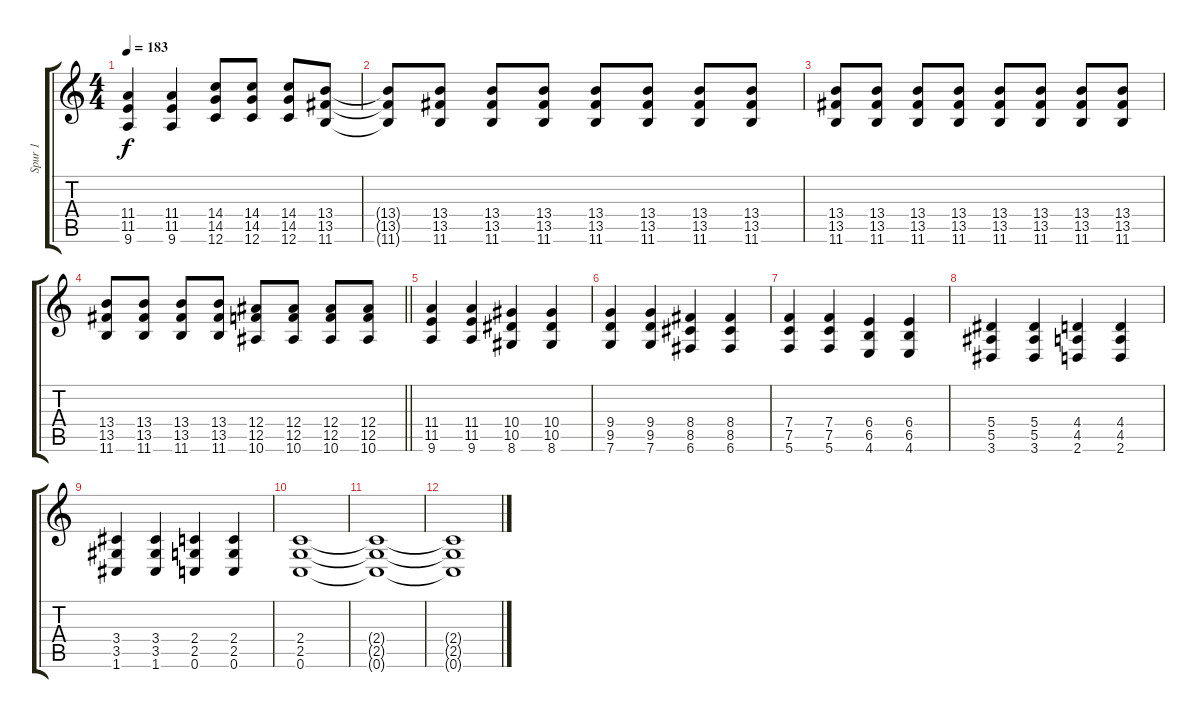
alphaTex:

\track ("Spur 1" "Spur 1") {instrument distortionguitar}
\staff {score tabs}
\tuning (C4 G3 Eb3 Bb2 F2 C2) {hide}
\ts (4 4)
\tempo 183
\clef g2
\ks c
(11.4 11.5 9.6).4{dy f} (11.4 11.5 9.6).4 (14.4 14.5 12.6).8 (14.4 14.5 12.6).8 (14.4 14.5 12.6).8 (13.4 13.5 11.6).8 |
(13.4{t} 13.5{t} 11.6{t}).8 (13.4 13.5 11.6).8 (13.4 13.5 11.6).8 (13.4 13.5 11.6).8 (13.4 13.5 11.6).8 (13.4 13.5 11.6).8 (13.4 13.5 11.6).8 (13.4 13.5 11.6).8 |
(13.4 13.5 11.6).8 (13.4 13.5 11.6).8 (13.4 13.5 11.6).8 (13.4 13.5 11.6).8 (13.4 13.5 11.6).8 (13.4 13.5 11.6).8 (13.4 13.5 11.6).8 (13.4 13.5 11.6).8 |
\barLineRight lightlight
(13.4 13.5 11.6).8 (13.4 13.5 11.6).8 (13.4 13.5 11.6).8 (13.4 13.5 11.6).8 (12.4 12.5 10.6).8 (12.4 12.5 10.6).8 (12.4 12.5 10.6).8 (12.4 12.5 10.6).8 |
(11.4 11.5 9.6).4 (11.4 11.5 9.6).4 (10.4 10.5 8.6).4 (10.4 10.5 8.6).4 |
(9.4 9.5 7.6).4 (9.4 9.5 7.6).4 (8.4 8.5 6.6).4 (8.4 8.5 6.6).4 |
(7.4 7.5 5.6).4 (7.4 7.5 5.6).4 (6.4 6.5 4.6).4 (6.4 6.5 4.6).4 |
(5.4 5.5 3.6).4 (5.4 5.5 3.6).4 (4.4 4.5 2.6).4 (4.4 4.5 2.6).4 |
(3.4 3.5 1.6).4 (3.4 3.5 1.6).4 (2.4 2.5 0.6).4 (2.4 2.5 0.6).4 |
(2.4 2.5 0.6).1 |
(2.4{t} 2.5{t} 0.6{t}).1 |
(2.4{t} 2.5{t} 0.6{t}).1
